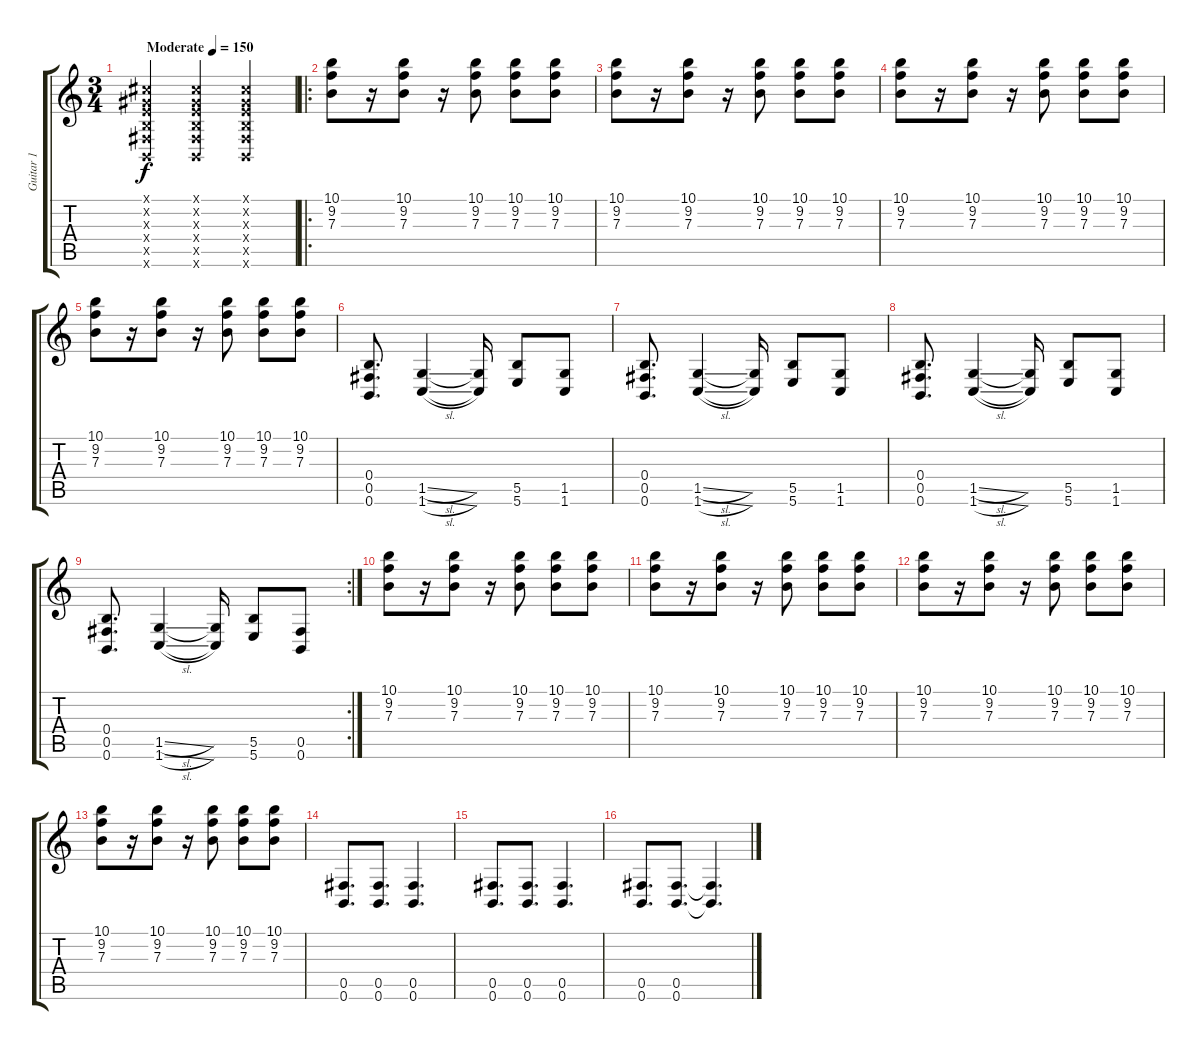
\track ("Guitar 1" "Guitar 1") {instrument distortionguitar}
\staff {score tabs}
\tuning (Db4 Ab3 E3 B2 Gb2 B1) {hide}
\ts (3 4)
\tempo (150 "Moderate")
\clef g2
\ks c
(0.1{x} 0.2{x} 0.3{x} 0.4{x} 0.5{x} 0.6{x}).4{dy f instrument distortionguitar} (0.1{x} 0.2{x} 0.3{x} 0.4{x} 0.5{x} 0.6{x}).4 (0.1{x} 0.2{x} 0.3{x} 0.4{x} 0.5{x} 0.6{x}).4 |
\ro
(10.1 9.2 7.3).8 r.16 (10.1 9.2 7.3).8 r.16 (10.1 9.2 7.3).8 (10.1 9.2 7.3).8 (10.1 9.2 7.3).8 |
(10.1 9.2 7.3).8 r.16 (10.1 9.2 7.3).8 r.16 (10.1 9.2 7.3).8 (10.1 9.2 7.3).8 (10.1 9.2 7.3).8 |
(10.1 9.2 7.3).8 r.16 (10.1 9.2 7.3).8 r.16 (10.1 9.2 7.3).8 (10.1 9.2 7.3).8 (10.1 9.2 7.3).8 |
(10.1 9.2 7.3).8 r.16 (10.1 9.2 7.3).8 r.16 (10.1 9.2 7.3).8 (10.1 9.2 7.3).8 (10.1 9.2 7.3).8 |
(0.4 0.5 0.6).8{d} (1.5{sl} 1.6{sl}).4 (1.5{t} 1.6{t}).16 (5.5 5.6).8 (1.5 1.6).8 |
(0.4 0.5 0.6).8{d} (1.5{sl} 1.6{sl}).4 (1.5{t} 1.6{t}).16 (5.5 5.6).8 (1.5 1.6).8 |
(0.4 0.5 0.6).8{d} (1.5{sl} 1.6{sl}).4 (1.5{t} 1.6{t}).16 (5.5 5.6).8 (1.5 1.6).8 |
\rc 2
(0.4 0.5 0.6).8{d} (1.5{sl} 1.6{sl}).4 (1.5{t} 1.6{t}).16 (5.5 5.6).8 (0.5 0.6).8 |
(10.1 9.2 7.3).8 r.16 (10.1 9.2 7.3).8 r.16 (10.1 9.2 7.3).8 (10.1 9.2 7.3).8 (10.1 9.2 7.3).8 |
(10.1 9.2 7.3).8 r.16 (10.1 9.2 7.3).8 r.16 (10.1 9.2 7.3).8 (10.1 9.2 7.3).8 (10.1 9.2 7.3).8 |
(10.1 9.2 7.3).8 r.16 (10.1 9.2 7.3).8 r.16 (10.1 9.2 7.3).8 (10.1 9.2 7.3).8 (10.1 9.2 7.3).8 |
(10.1 9.2 7.3).8 r.16 (10.1 9.2 7.3).8 r.16 (10.1 9.2 7.3).8 (10.1 9.2 7.3).8 (10.1 9.2 7.3).8 |
(0.5 0.6).8{d} (0.5 0.6).8{d} (0.5 0.6).4{d} |
(0.5 0.6).8{d} (0.5 0.6).8{d} (0.5 0.6).4{d} |
(0.5 0.6).8{d} (0.5 0.6).8{d} (0.5{t} 0.6{t}).4{d}
